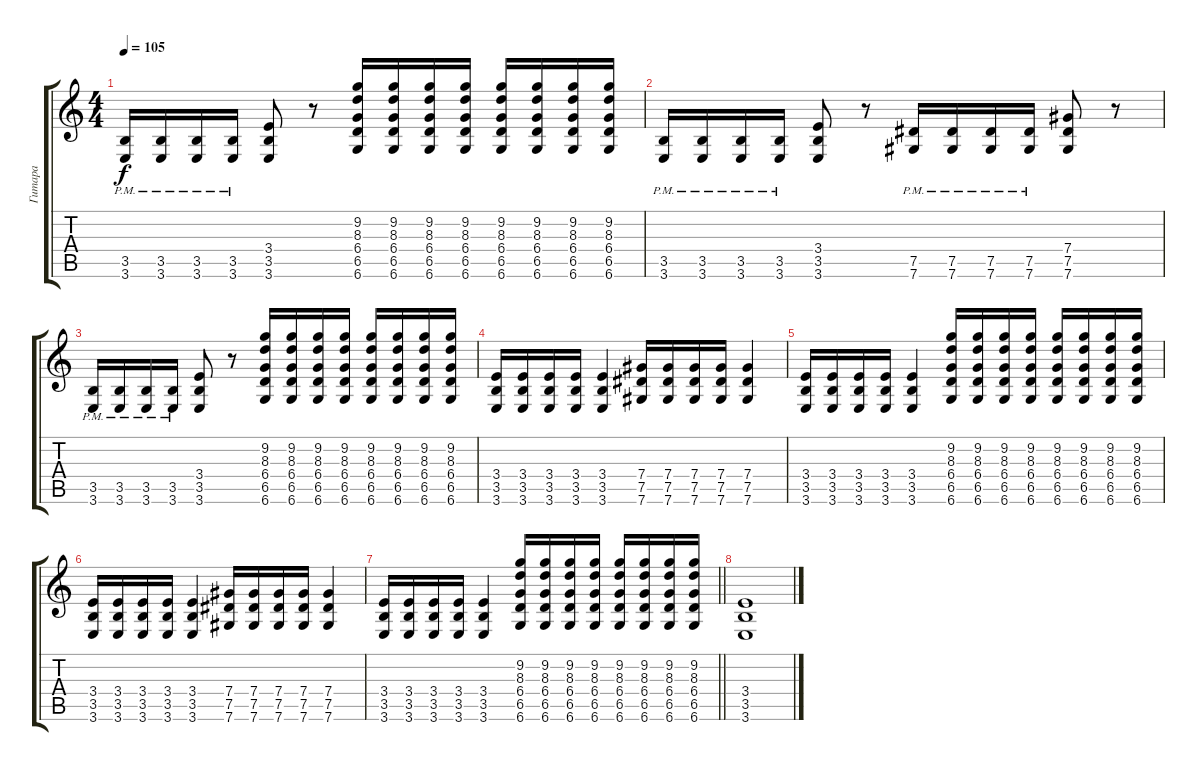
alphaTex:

\track ("Гитара" "Гитара") {instrument distortionguitar}
\staff {score tabs}
\tuning (Eb4 Bb3 Gb3 Db3 Ab2 Db2) {hide}
\ts (4 4)
\tempo 105
\clef g2
\ks c
(3.5{pm} 3.6{pm}).16{dy f} (3.5{pm} 3.6{pm}).16 (3.5{pm} 3.6{pm}).16 (3.5{pm} 3.6{pm}).16 (3.4 3.5 3.6).8 r.8 (9.2 8.3 6.4 6.5 6.6).16 (9.2 8.3 6.4 6.5 6.6).16 (9.2 8.3 6.4 6.5 6.6).16 (9.2 8.3 6.4 6.5 6.6).16 (9.2 8.3 6.4 6.5 6.6).16 (9.2 8.3 6.4 6.5 6.6).16 (9.2 8.3 6.4 6.5 6.6).16 (9.2 8.3 6.4 6.5 6.6).16 |
(3.5{pm} 3.6{pm}).16 (3.5{pm} 3.6{pm}).16 (3.5{pm} 3.6{pm}).16 (3.5{pm} 3.6{pm}).16 (3.4 3.5 3.6).8 r.8 (7.5{pm} 7.6{pm}).16 (7.5{pm} 7.6{pm}).16 (7.5{pm} 7.6{pm}).16 (7.5{pm} 7.6{pm}).16 (7.4 7.5 7.6).8 r.8 |
(3.5{pm} 3.6{pm}).16 (3.5{pm} 3.6{pm}).16 (3.5{pm} 3.6{pm}).16 (3.5{pm} 3.6{pm}).16 (3.4 3.5 3.6).8 r.8 (9.2 8.3 6.4 6.5 6.6).16 (9.2 8.3 6.4 6.5 6.6).16 (9.2 8.3 6.4 6.5 6.6).16 (9.2 8.3 6.4 6.5 6.6).16 (9.2 8.3 6.4 6.5 6.6).16 (9.2 8.3 6.4 6.5 6.6).16 (9.2 8.3 6.4 6.5 6.6).16 (9.2 8.3 6.4 6.5 6.6).16 |
(3.4 3.5 3.6).16 (3.4 3.5 3.6).16 (3.4 3.5 3.6).16 (3.4 3.5 3.6).16 (3.4 3.5 3.6).4 (7.4 7.5 7.6).16 (7.4 7.5 7.6).16 (7.4 7.5 7.6).16 (7.4 7.5 7.6).16 (7.4 7.5 7.6).4 |
(3.4 3.5 3.6).16 (3.4 3.5 3.6).16 (3.4 3.5 3.6).16 (3.4 3.5 3.6).16 (3.4 3.5 3.6).4 (9.2 8.3 6.4 6.5 6.6).16 (9.2 8.3 6.4 6.5 6.6).16 (9.2 8.3 6.4 6.5 6.6).16 (9.2 8.3 6.4 6.5 6.6).16 (9.2 8.3 6.4 6.5 6.6).16 (9.2 8.3 6.4 6.5 6.6).16 (9.2 8.3 6.4 6.5 6.6).16 (9.2 8.3 6.4 6.5 6.6).16 |
(3.4 3.5 3.6).16 (3.4 3.5 3.6).16 (3.4 3.5 3.6).16 (3.4 3.5 3.6).16 (3.4 3.5 3.6).4 (7.4 7.5 7.6).16 (7.4 7.5 7.6).16 (7.4 7.5 7.6).16 (7.4 7.5 7.6).16 (7.4 7.5 7.6).4 |
\barLineRight lightlight
(3.4 3.5 3.6).16 (3.4 3.5 3.6).16 (3.4 3.5 3.6).16 (3.4 3.5 3.6).16 (3.4 3.5 3.6).4 (9.2 8.3 6.4 6.5 6.6).16 (9.2 8.3 6.4 6.5 6.6).16 (9.2 8.3 6.4 6.5 6.6).16 (9.2 8.3 6.4 6.5 6.6).16 (9.2 8.3 6.4 6.5 6.6).16 (9.2 8.3 6.4 6.5 6.6).16 (9.2 8.3 6.4 6.5 6.6).16 (9.2 8.3 6.4 6.5 6.6).16 |
(3.4 3.5 3.6).1{volume 0}
